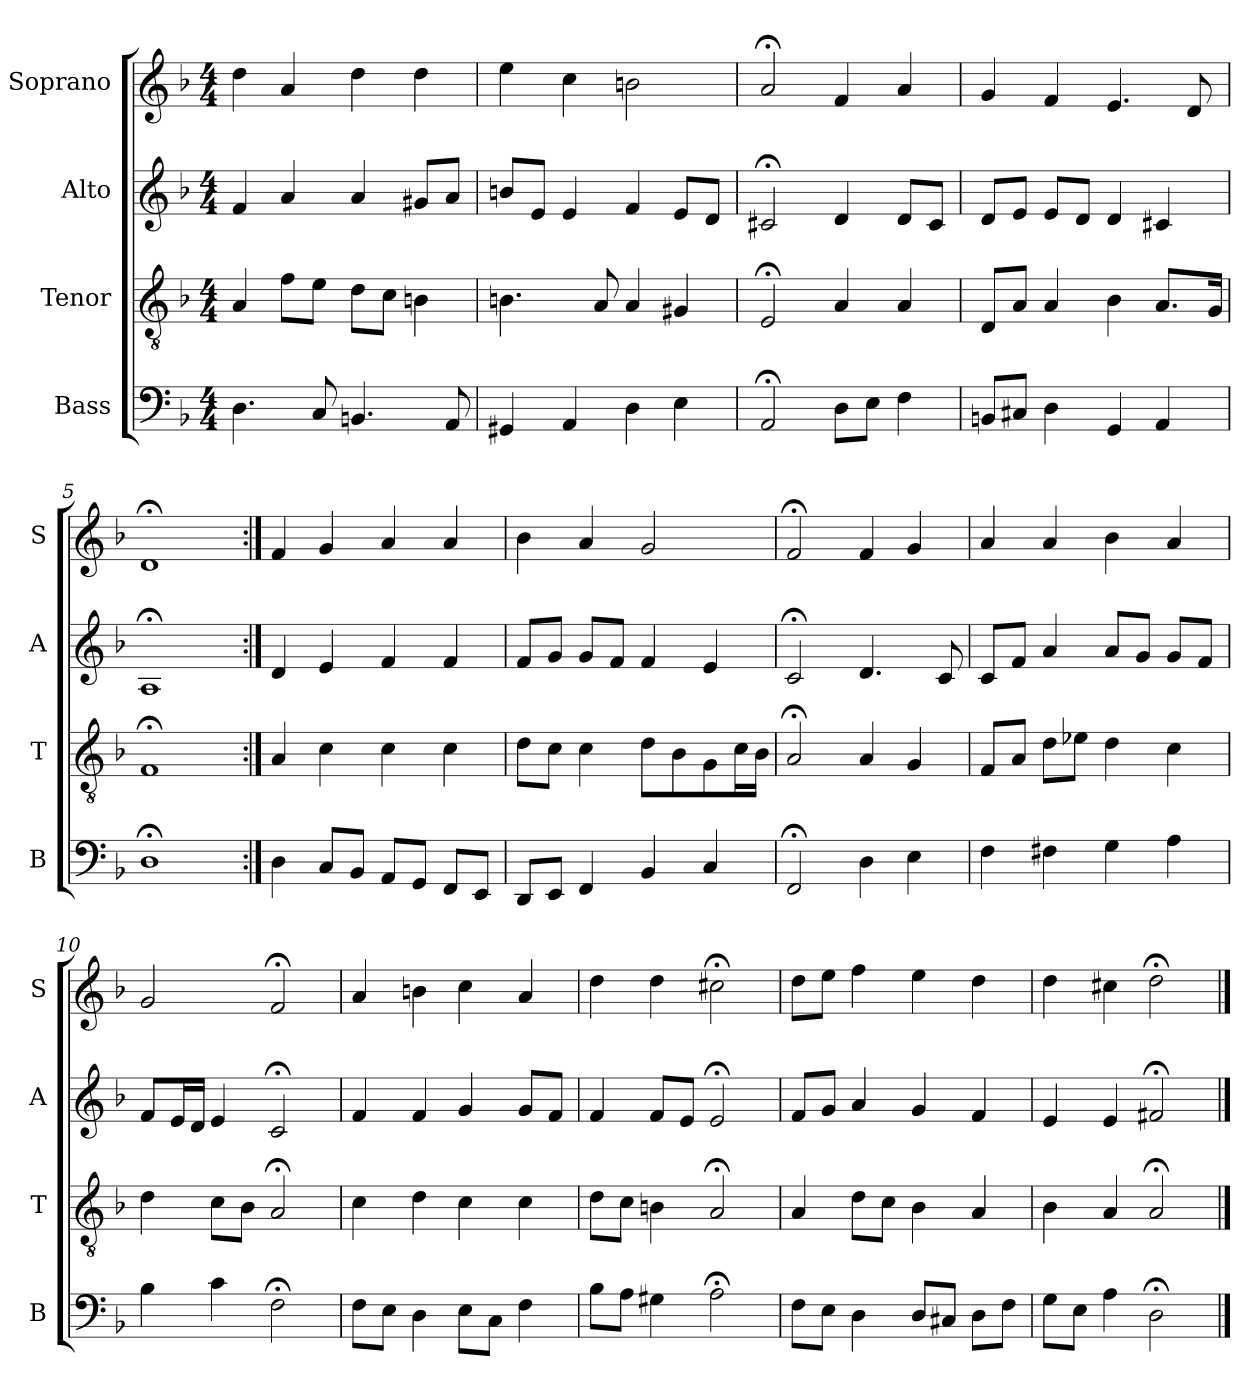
**kern	**kern	**kern	**kern
*part4	*part3	*part2	*part1
*staff4	*staff3	*staff2	*staff1
*I"Bass	*I"Tenor	*I"Alto	*I"Soprano
*I'B	*I'T	*I'A	*I'S
*clefF4	*clefGv2	*clefG2	*clefG2
*k[b-]	*k[b-]	*k[b-]	*k[b-]
*M4/4	*M4/4	*M4/4	*M4/4
=1	=1	=1	=1
4.D\	4A/	4f/	4dd\
.	8f\L	4a/	4a/
8C/	8e\J	.	.
4.BBn/	8d\L	4a/	4dd\
.	8c\J	.	.
.	4Bn\	8g#X/L	4dd\
8AA/	.	8a/J	.
=2	=2	=2	=2
4GG#X/	4.Bn\	8bn/L	4ee\
.	.	8e/J	.
4AA/	.	4e/	4cc\
.	8A/	.	.
4D\	4A/	4f/	2bn\
4E\	4G#X/	8e/L	.
.	.	8d/J	.
=3	=3	=3	=3
2AA;</	2E;</	2c#X;</	2a;</
8D\L	4A/	4d/	4f/
8E\J	.	.	.
4F\	4A/	8d/L	4a/
.	.	8c#/J	.
=4	=4	=4	=4
8BBn/L	8D/L	8d/L	4g/
8C#X/J	8A/J	8e/J	.
4D\	4A/	8e/L	4f/
.	.	8d/J	.
4GG/	4B-\	4d/	4.e/
4AA/	8.A/L	4c#X/	.
.	.	.	8d/
.	16G/Jk	.	.
=5	=5	=5	=5
1D;<\	1F;</	1A;</	1d;</
=6:|!	=6:|!	=6:|!	=6:|!
4D\	4A/	4d/	4f/
8C/L	4c\	4e/	4g/
8BB-/J	.	.	.
8AA/L	4c\	4f/	4a/
8GG/J	.	.	.
8FF/L	4c\	4f/	4a/
8EE/J	.	.	.
=7	=7	=7	=7
8DD/L	8d\L	8f/L	4b-\
8EE/J	8c\J	8g/J	.
4FF/	4c\	8g/L	4a/
.	.	8f/J	.
4BB-/	8d\L	4f/	2g/
.	8B-\	.	.
4C/	8G\	4e/	.
.	16c\L	.	.
.	16B-\JJ	.	.
=8	=8	=8	=8
2FF;</	2A;</	2c;</	2f;</
4D\	4A/	4.d/	4f/
4E\	4G/	.	4g/
.	.	8c/	.
=9	=9	=9	=9
4F\	8F/L	8c/L	4a/
.	8A/J	8f/J	.
4F#X\	8d\L	4a/	4a/
.	8e-X\J	.	.
4G\	4d\	8a/L	4b-\
.	.	8g/J	.
4A\	4c\	8g/L	4a/
.	.	8f/J	.
=10	=10	=10	=10
4B-\	4d\	8f/L	2g/
.	.	16e/L	.
.	.	16d/JJ	.
4c\	8c\L	4e/	.
.	8B-\J	.	.
2F;<\	2A;</	2c;</	2f;</
=11	=11	=11	=11
8F\L	4c\	4f/	4a/
8E\J	.	.	.
4D\	4d\	4f/	4bn\
8E\L	4c\	4g/	4cc\
8C\J	.	.	.
4F\	4c\	8g/L	4a/
.	.	8f/J	.
=12	=12	=12	=12
8B-\L	8d\L	4f/	4dd\
8A\J	8c\J	.	.
4G#X\	4Bn\	8f/L	4dd\
.	.	8e/J	.
2A;<\	2A;</	2e;</	2cc#X;<\
=13	=13	=13	=13
8F\L	4A/	8f/L	8dd\L
8E\J	.	8g/J	8ee\J
4D\	8d\L	4a/	4ff\
.	8c\J	.	.
8D/L	4B-\	4g/	4ee\
8C#X/J	.	.	.
8D\L	4A/	4f/	4dd\
8F\J	.	.	.
=14	=14	=14	=14
8G\L	4B-\	4e/	4dd\
8E\J	.	.	.
4A\	4A/	4e/	4cc#X\
2D;<\	2A;</	2f#X;</	2dd;<\
==	==	==	==
*-	*-	*-	*-
